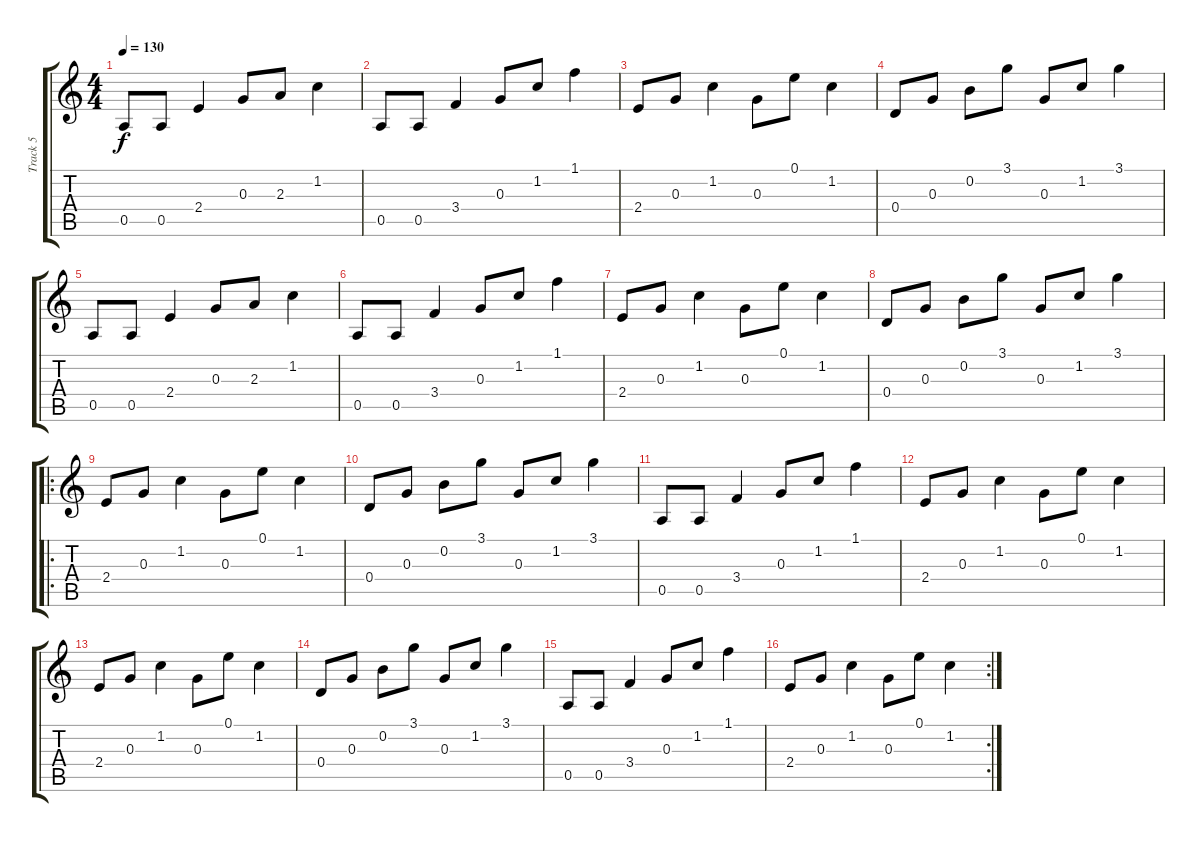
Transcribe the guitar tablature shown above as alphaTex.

\track ("Track 5" "Track 5") {instrument electricguitarjazz}
\staff {score tabs}
\tuning (E4 B3 G3 D3 A2 E2) {hide}
\ts (4 4)
\tempo 130
\clef g2
\ks c
0.5.8{dy f} 0.5.8 2.4.4 0.3.8 2.3.8 1.2.4 |
0.5.8 0.5.8 3.4.4 0.3.8 1.2.8 1.1.4 |
2.4.8 0.3.8 1.2.4 0.3.8 0.1.8 1.2.4 |
0.4.8 0.3.8 0.2.8 3.1.8 0.3.8 1.2.8 3.1.4 |
0.5.8 0.5.8 2.4.4 0.3.8 2.3.8 1.2.4 |
0.5.8 0.5.8 3.4.4 0.3.8 1.2.8 1.1.4 |
2.4.8 0.3.8 1.2.4 0.3.8 0.1.8 1.2.4 |
0.4.8 0.3.8 0.2.8 3.1.8 0.3.8 1.2.8 3.1.4 |
\ro
2.4.8 0.3.8 1.2.4 0.3.8 0.1.8 1.2.4 |
0.4.8 0.3.8 0.2.8 3.1.8 0.3.8 1.2.8 3.1.4 |
0.5.8 0.5.8 3.4.4 0.3.8 1.2.8 1.1.4 |
2.4.8 0.3.8 1.2.4 0.3.8 0.1.8 1.2.4 |
2.4.8 0.3.8 1.2.4 0.3.8 0.1.8 1.2.4 |
0.4.8 0.3.8 0.2.8 3.1.8 0.3.8 1.2.8 3.1.4 |
0.5.8 0.5.8 3.4.4 0.3.8 1.2.8 1.1.4 |
\rc 2
2.4.8 0.3.8 1.2.4 0.3.8 0.1.8 1.2.4
